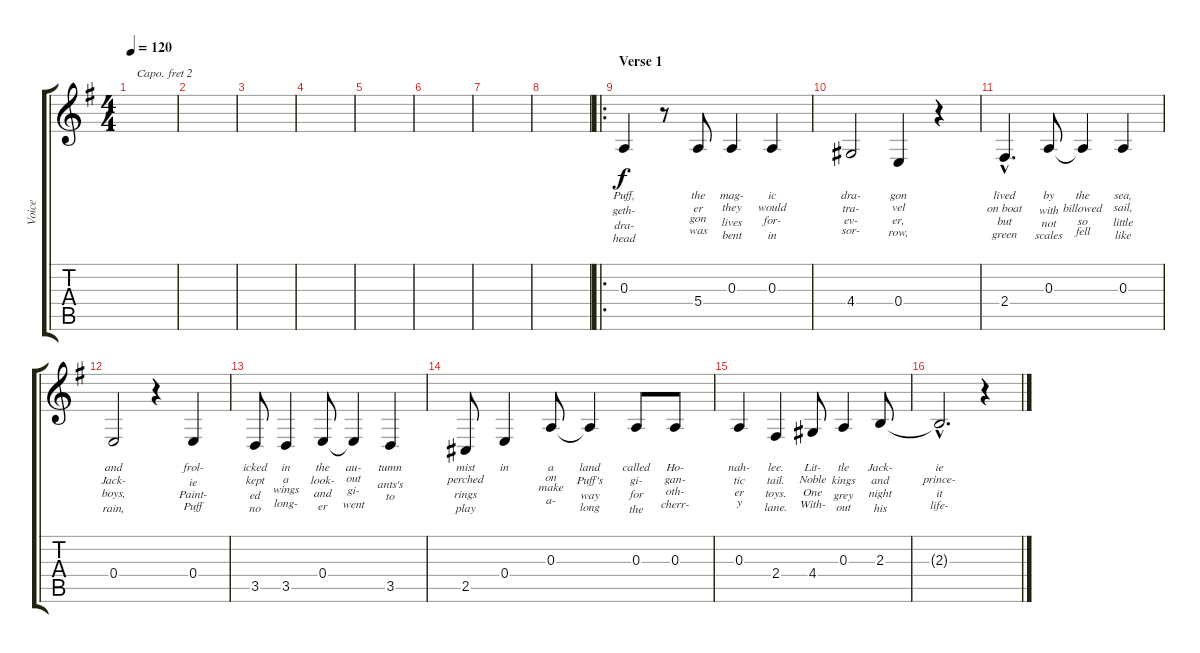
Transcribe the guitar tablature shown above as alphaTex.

\track ("Voice" "Voice") {instrument flute}
\staff {score tabs}
\capo 2
\tuning (E4 B3 G3 D3 A2 E2) {hide}
\ts (4 4)
\tempo 120
\clef g2
\ks g
|
|
|
|
|
|
|
|
\ro
\section ("" "Verse 1")
0.3.4{lyrics (0 "Puff,") lyrics (1 "geth-") lyrics (2 "dra-") lyrics (3 "head") lyrics (4 "")} r.8 5.4.8{lyrics (0 "the") lyrics (1 "er") lyrics (2 "gon") lyrics (3 "was") lyrics (4 "")} 0.3.4{lyrics (0 "mag-") lyrics (1 "they") lyrics (2 "lives") lyrics (3 "bent") lyrics (4 "")} 0.3.4{lyrics (0 "ic") lyrics (1 "would") lyrics (2 "for-") lyrics (3 "in") lyrics (4 "")} |
4.4.2{lyrics (0 "dra-") lyrics (1 "tra-") lyrics (2 "ev-") lyrics (3 "sor-") lyrics (4 "")} 0.4.4{lyrics (0 "gon") lyrics (1 "vel") lyrics (2 "er,") lyrics (3 "row,") lyrics (4 "")} r.4 |
2.4{hac}.4{d lyrics (0 "lived") lyrics (1 "on boat") lyrics (2 "but") lyrics (3 "green") lyrics (4 "")} 0.3.8{lyrics (0 "by") lyrics (1 "with") lyrics (2 "not") lyrics (3 "scales") lyrics (4 "")} 0.3{t}.4{lyrics (0 "the") lyrics (1 "billowed") lyrics (2 "so") lyrics (3 "fell") lyrics (4 "")} 0.3.4{lyrics (0 "sea,") lyrics (1 "sail,") lyrics (2 "little") lyrics (3 "like") lyrics (4 "")} |
0.4.2{lyrics (0 "and") lyrics (1 "Jack-") lyrics (2 "boys,") lyrics (3 "rain,") lyrics (4 "")} r.4 0.4.4{lyrics (0 "frol-") lyrics (1 "ie") lyrics (2 "Paint-") lyrics (3 "Puff") lyrics (4 "")} |
3.5.8{lyrics (0 "icked") lyrics (1 "kept") lyrics (2 "ed") lyrics (3 "no") lyrics (4 "")} 3.5.4{lyrics (0 "in") lyrics (1 "a") lyrics (2 "wings") lyrics (3 "long-") lyrics (4 "")} 0.4.8{lyrics (0 "the") lyrics (1 "look-") lyrics (2 "and") lyrics (3 "er") lyrics (4 "")} 0.4{t}.4{lyrics (0 "au-") lyrics (1 "out") lyrics (2 "gi-") lyrics (3 "went") lyrics (4 "")} 3.5.4{lyrics (0 "tumn") lyrics (1 "") lyrics (2 "ants's") lyrics (3 "to") lyrics (4 "")} |
2.5.8{lyrics (0 "mist") lyrics (1 "perched") lyrics (2 "rings") lyrics (3 "play") lyrics (4 "")} 0.4.4{lyrics (0 "in") lyrics (1 "") lyrics (2 "") lyrics (3 "") lyrics (4 "")} 0.3.8{lyrics (0 "a") lyrics (1 "on") lyrics (2 "make") lyrics (3 "a-") lyrics (4 "")} 0.3{t}.4{lyrics (0 "land") lyrics (1 "Puff's") lyrics (2 "way") lyrics (3 "long") lyrics (4 "")} 0.3.8{lyrics (0 "called") lyrics (1 "gi-") lyrics (2 "for") lyrics (3 "the") lyrics (4 "")} 0.3.8{lyrics (0 "Ho-") lyrics (1 "gan-") lyrics (2 "oth-") lyrics (3 "cherr-") lyrics (4 "")} |
0.3.4{lyrics (0 "nah-") lyrics (1 "tic") lyrics (2 "er") lyrics (3 "y") lyrics (4 "")} 2.4.4{lyrics (0 "lee.") lyrics (1 "tail.") lyrics (2 "toys.") lyrics (3 "lane.") lyrics (4 "")} 4.4.8{lyrics (0 "Lit-") lyrics (1 "Noble") lyrics (2 "One") lyrics (3 "With-") lyrics (4 "")} 0.3.4{lyrics (0 "tle") lyrics (1 "kings") lyrics (2 "grey") lyrics (3 "out") lyrics (4 "")} 2.3.8{lyrics (0 "Jack-") lyrics (1 "and") lyrics (2 "night") lyrics (3 "his") lyrics (4 "")} |
2.3{hac t}.2{d lyrics (0 "ie") lyrics (1 "prince-") lyrics (2 "it") lyrics (3 "life-") lyrics (4 "")} r.4
